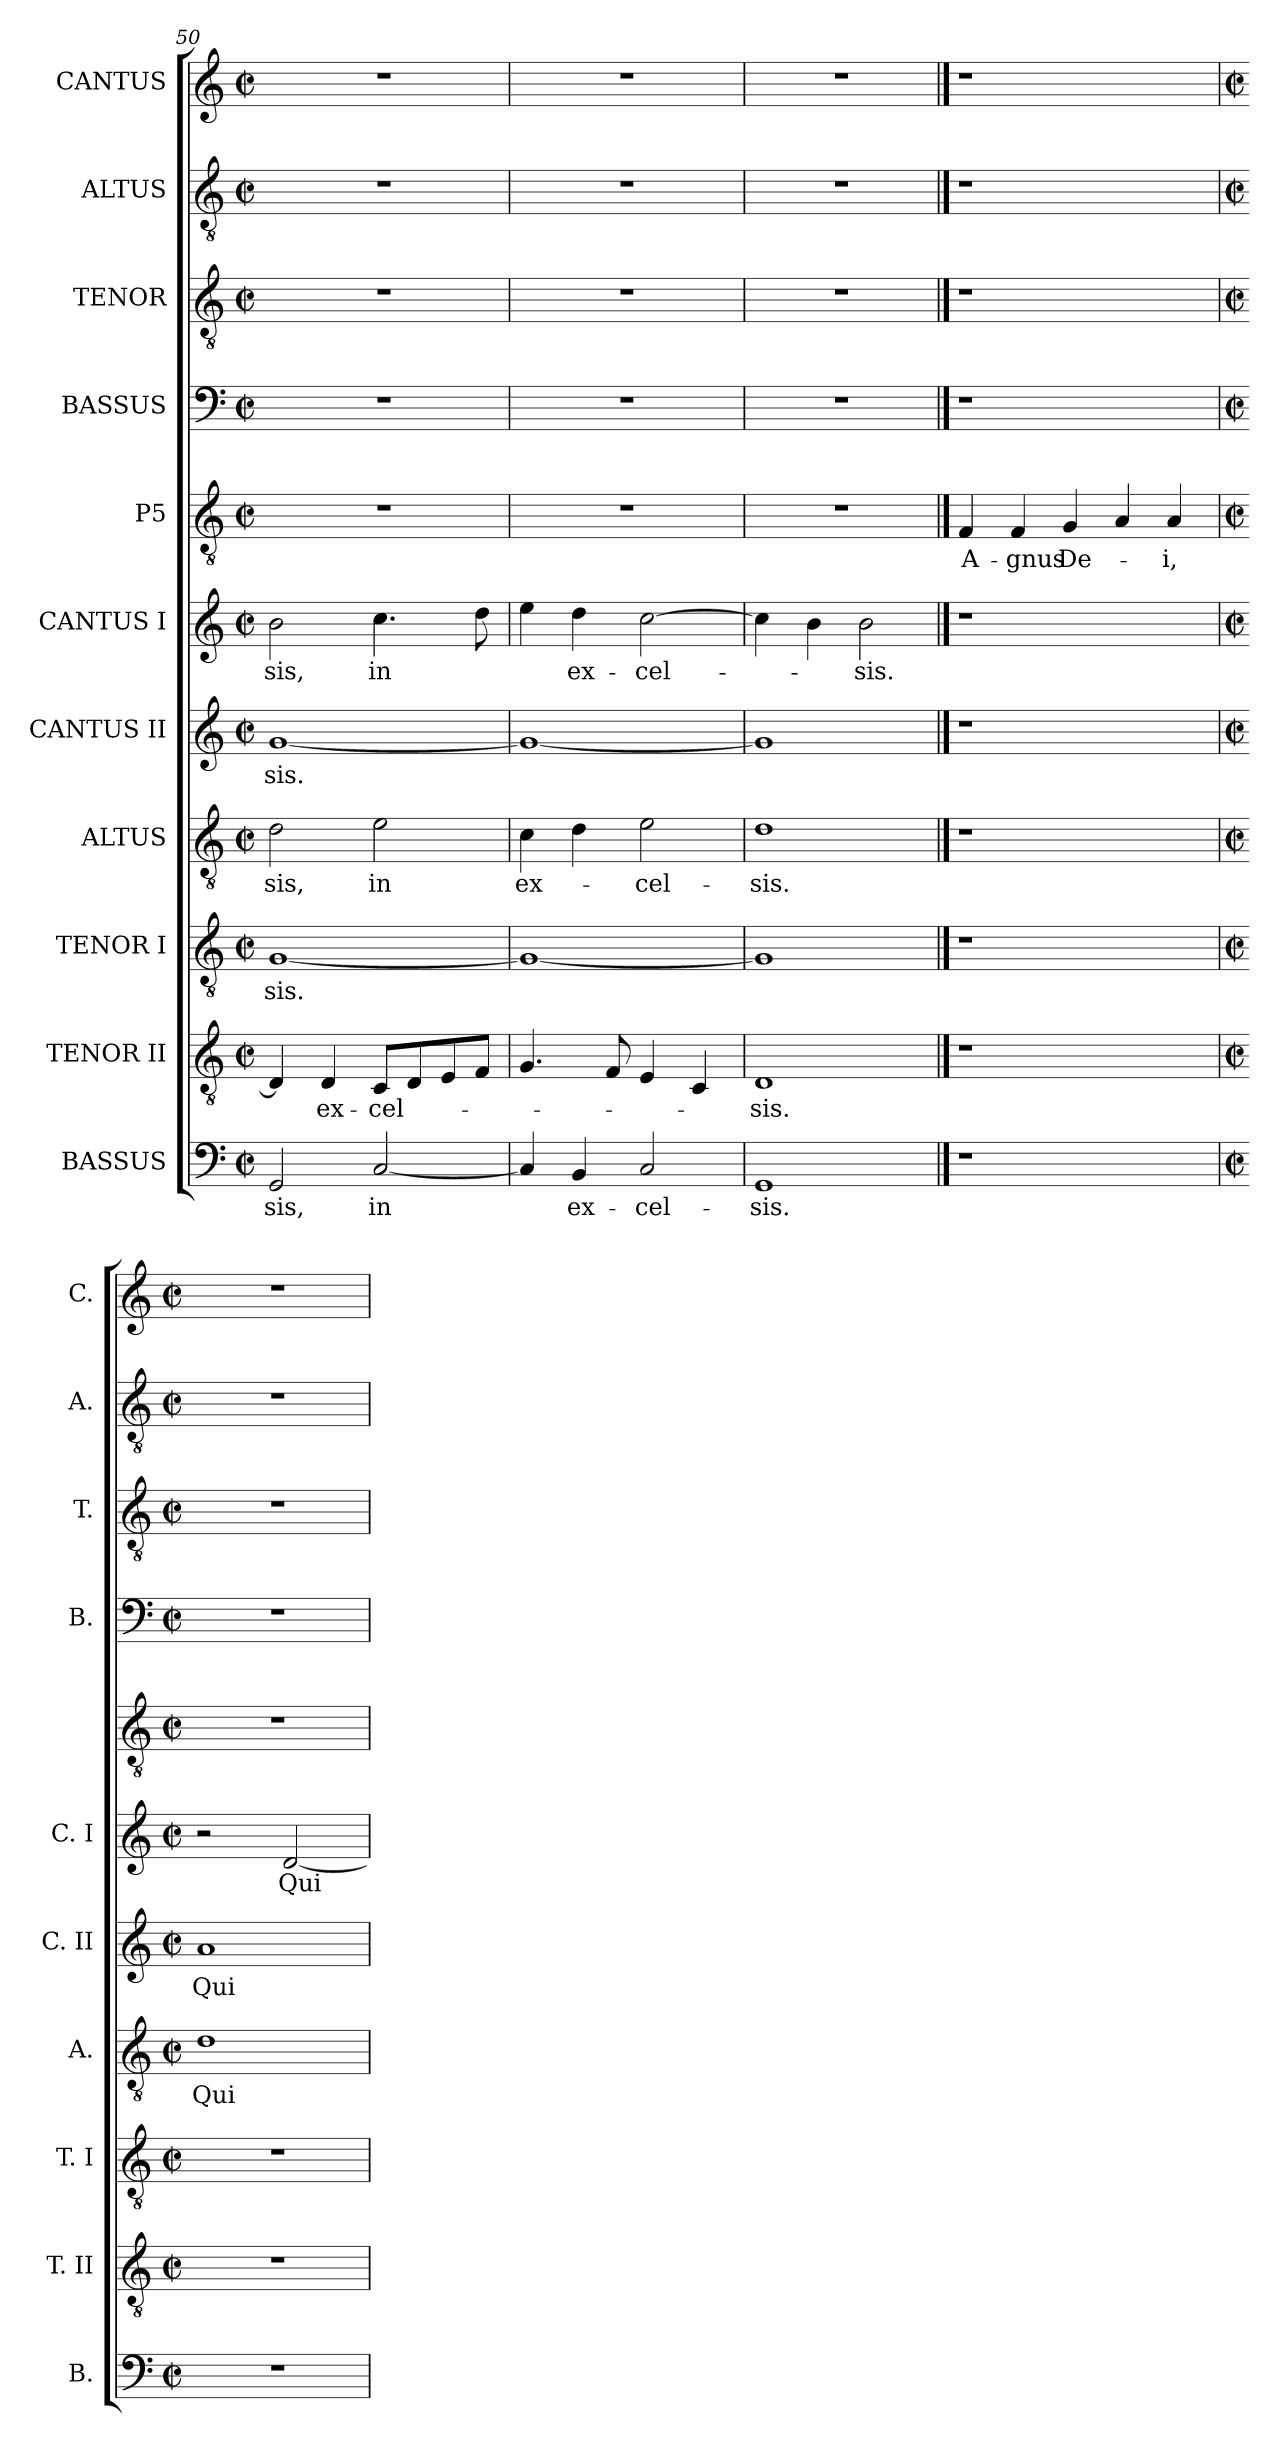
**kern	**text	**kern	**text	**kern	**text	**kern	**text	**kern	**text	**kern	**text	**kern	**text	**kern	**kern	**kern	**kern
*part11	*part11	*part10	*part10	*part9	*part9	*part8	*part8	*part7	*part7	*part6	*part6	*part5	*part5	*part4	*part3	*part2	*part1
*staff11	*staff11	*staff10	*staff10	*staff9	*staff9	*staff8	*staff8	*staff7	*staff7	*staff6	*staff6	*staff5	*staff5	*staff4	*staff3	*staff2	*staff1
*I"BASSUS	*	*I"TENOR II	*	*I"TENOR I	*	*I"ALTUS	*	*I"CANTUS II	*	*I"CANTUS I	*	*I"P5	*	*I"BASSUS	*I"TENOR	*I"ALTUS	*I"CANTUS
*I'B.	*	*I'T. II	*	*I'T. I	*	*I'A.	*	*I'C. II	*	*I'C. I	*	*	*	*I'B.	*I'T.	*I'A.	*I'C.
*clefF4	*	*clefGv2	*	*clefGv2	*	*clefGv2	*	*clefG2	*	*clefG2	*	*clefGv2	*	*clefF4	*clefGv2	*clefGv2	*clefG2
*	*	*ITrd7c12	*	*ITrd7c12	*	*ITrd7c12	*	*	*	*	*	*ITrd7c12	*	*	*ITrd7c12	*ITrd7c12	*
*k[]	*	*k[]	*	*k[]	*	*k[]	*	*k[]	*	*k[]	*	*k[]	*	*k[]	*k[]	*k[]	*k[]
*a:	*	*a:	*	*a:	*	*a:	*	*a:	*	*a:	*	*a:	*	*a:	*a:	*a:	*a:
*M2/2	*	*M2/2	*	*M2/2	*	*M2/2	*	*M2/2	*	*M2/2	*	*M2/2	*	*M2/2	*M2/2	*M2/2	*M2/2
*met(c|)	*	*met(c|)	*	*met(c|)	*	*met(c|)	*	*met(c|)	*	*met(c|)	*	*met(c|)	*	*met(c|)	*met(c|)	*met(c|)	*met(c|)
=50	=50	=50	=50	=50	=50	=50	=50	=50	=50	=50	=50	=50	=50	=50	=50	=50	=50
!	!LO:LY:b:color=#000000	!	!	!	!	!	!	!	!	!	!	!	!	!	!	!	!
!	!	!	!	!	!LO:LY:b:color=#000000	!	!	!	!	!	!	!	!	!	!	!	!
!	!	!	!	!	!	!	!LO:LY:b:color=#000000	!	!	!	!	!	!	!	!	!	!
!	!	!	!	!	!	!	!	!	!LO:LY:b:color=#000000	!	!	!	!	!	!	!	!
!	!	!	!	!	!	!	!	!	!	!	!LO:LY:b:color=#000000	!	!	!	!	!	!
2GGi/	-sis,	4DDi/]	.	[1GGi	-sis.	2Di\	-sis,	[1gi	-sis.	2bi\	-sis,	1r	.	1r	1r	1r	1r
!	!	!	!LO:LY:b:color=#000000	!	!	!	!	!	!	!	!	!	!	!	!	!	!
.	.	4DDi/	ex-	.	.	.	.	.	.	.	.	.	.	.	.	.	.
!	!LO:LY:b:color=#000000	!	!	!	!	!	!	!	!	!	!	!	!	!	!	!	!
!	!	!	!LO:LY:b:color=#000000	!	!	!	!	!	!	!	!	!	!	!	!	!	!
!	!	!	!	!	!	!	!LO:LY:b:color=#000000	!	!	!	!	!	!	!	!	!	!
!	!	!	!	!	!	!	!	!	!	!	!LO:LY:b:color=#000000	!	!	!	!	!	!
[2Ci/	in	8CCi/L	-cel-	.	.	2Ei\	in	.	.	4.cci\	in	.	.	.	.	.	.
.	.	8DDi/	.	.	.	.	.	.	.	.	.	.	.	.	.	.	.
.	.	8EEi/	.	.	.	.	.	.	.	.	.	.	.	.	.	.	.
.	.	8FFi/J	.	.	.	.	.	.	.	8ddi\	.	.	.	.	.	.	.
=51	=51	=51	=51	=51	=51	=51	=51	=51	=51	=51	=51	=51	=51	=51	=51	=51	=51
!	!	!	!	!	!	!	!LO:LY:b:color=#000000	!	!	!	!	!	!	!	!	!	!
4Ci/]	.	4.GGi/	.	1GGi_	.	4Ci\	ex-	1gi_	.	4eei\	.	1r	.	1r	1r	1r	1r
!	!LO:LY:b:color=#000000	!	!	!	!	!	!	!	!	!	!	!	!	!	!	!	!
!	!	!	!	!	!	!	!	!	!	!	!LO:LY:b:color=#000000	!	!	!	!	!	!
4BBi/	ex-	.	.	.	.	4Di\	.	.	.	4ddi\	ex-	.	.	.	.	.	.
.	.	8FFi/	.	.	.	.	.	.	.	.	.	.	.	.	.	.	.
!	!LO:LY:b:color=#000000	!	!	!	!	!	!	!	!	!	!	!	!	!	!	!	!
!	!	!	!	!	!	!	!LO:LY:b:color=#000000	!	!	!	!	!	!	!	!	!	!
!	!	!	!	!	!	!	!	!	!	!	!LO:LY:b:color=#000000	!	!	!	!	!	!
2Ci/	-cel-	4EEi/	.	.	.	2Ei\	-cel-	.	.	[2cci\	-cel-	.	.	.	.	.	.
.	.	4CCi/	.	.	.	.	.	.	.	.	.	.	.	.	.	.	.
=52	=52	=52	=52	=52	=52	=52	=52	=52	=52	=52	=52	=52	=52	=52	=52	=52	=52
!	!LO:LY:b:color=#000000	!	!	!	!	!	!	!	!	!	!	!	!	!	!	!	!
!	!	!	!LO:LY:b:color=#000000	!	!	!	!	!	!	!	!	!	!	!	!	!	!
!	!	!	!	!	!	!	!LO:LY:b:color=#000000	!	!	!	!	!	!	!	!	!	!
1GGi	-sis.	1DDi	-sis.	1GGi]	.	1Di	-sis.	1gi]	.	4cci\]	.	1r	.	1r	1r	1r	1r
.	.	.	.	.	.	.	.	.	.	4bi\	.	.	.	.	.	.	.
!	!	!	!	!	!	!	!	!	!	!	!LO:LY:b:color=#000000	!	!	!	!	!	!
.	.	.	.	.	.	.	.	.	.	2bi\	-sis.	.	.	.	.	.	.
!!LO:LB:g=z
==53	==53	==53	==53	==53	==53	==53	==53	==53	==53	==53	==53	==53	==53	==53	==53	==53	==53
!LO:N:vis=1	!	!LO:N:vis=1	!	!LO:N:vis=1	!	!LO:N:vis=1	!	!LO:N:vis=1	!	!LO:N:vis=1	!	!	!	!	!	!	!
!	!	!	!	!	!	!	!	!	!	!	!	!	!LO:LY:b:color=#000000	!LO:N:vis=1	!LO:N:vis=1	!LO:N:vis=1	!LO:N:vis=1
1r	.	1r	.	1r	.	1r	.	1r	.	1r	.	4FFi/	A-	1r	1r	1r	1r
!	!	!	!	!	!	!	!	!	!	!	!	!	!LO:LY:b:color=#000000	!	!	!	!
.	.	.	.	.	.	.	.	.	.	.	.	4FFi/	-gnus	.	.	.	.
!	!	!	!	!	!	!	!	!	!	!	!	!	!LO:LY:b:color=#000000	!	!	!	!
.	.	.	.	.	.	.	.	.	.	.	.	4GGi/	De-	.	.	.	.
.	.	.	.	.	.	.	.	.	.	.	.	4AAi/	.	.	.	.	.
!	!	!	!	!	!	!	!	!	!	!	!	!	!LO:LY:b:color=#000000	!	!	!	!
4ryy	.	4ryy	.	4ryy	.	4ryy	.	4ryy	.	4ryy	.	4AAi/	-i,	4ryy	4ryy	4ryy	4ryy
!!LO:LB:g=z
=1	=1	=1	=1	=1	=1	=1	=1	=1	=1	=1	=1	=1	=1	=1	=1	=1	=1
*M2/2	*	*M2/2	*	*M2/2	*	*M2/2	*	*M2/2	*	*M2/2	*	*M2/2	*	*M2/2	*M2/2	*M2/2	*M2/2
*met(c|)	*	*met(c|)	*	*met(c|)	*	*met(c|)	*	*met(c|)	*	*met(c|)	*	*met(c|)	*	*met(c|)	*met(c|)	*met(c|)	*met(c|)
!	!	!	!	!	!	!	!LO:LY:b:color=#000000	!	!	!	!	!	!	!	!	!	!
!	!	!	!	!	!	!	!	!	!LO:LY:b:color=#000000	!	!	!	!	!	!	!	!
1r	.	1r	.	1r	.	1Di	Qui	1ai	Qui	2r	.	1r	.	1r	1r	1r	1r
!	!	!	!	!	!	!	!	!	!	!	!LO:LY:b:color=#000000	!	!	!	!	!	!
.	.	.	.	.	.	.	.	.	.	[2di/	Qui	.	.	.	.	.	.
=	=	=	=	=	=	=	=	=	=	=	=	=	=	=	=	=	=
*-	*-	*-	*-	*-	*-	*-	*-	*-	*-	*-	*-	*-	*-	*-	*-	*-	*-
